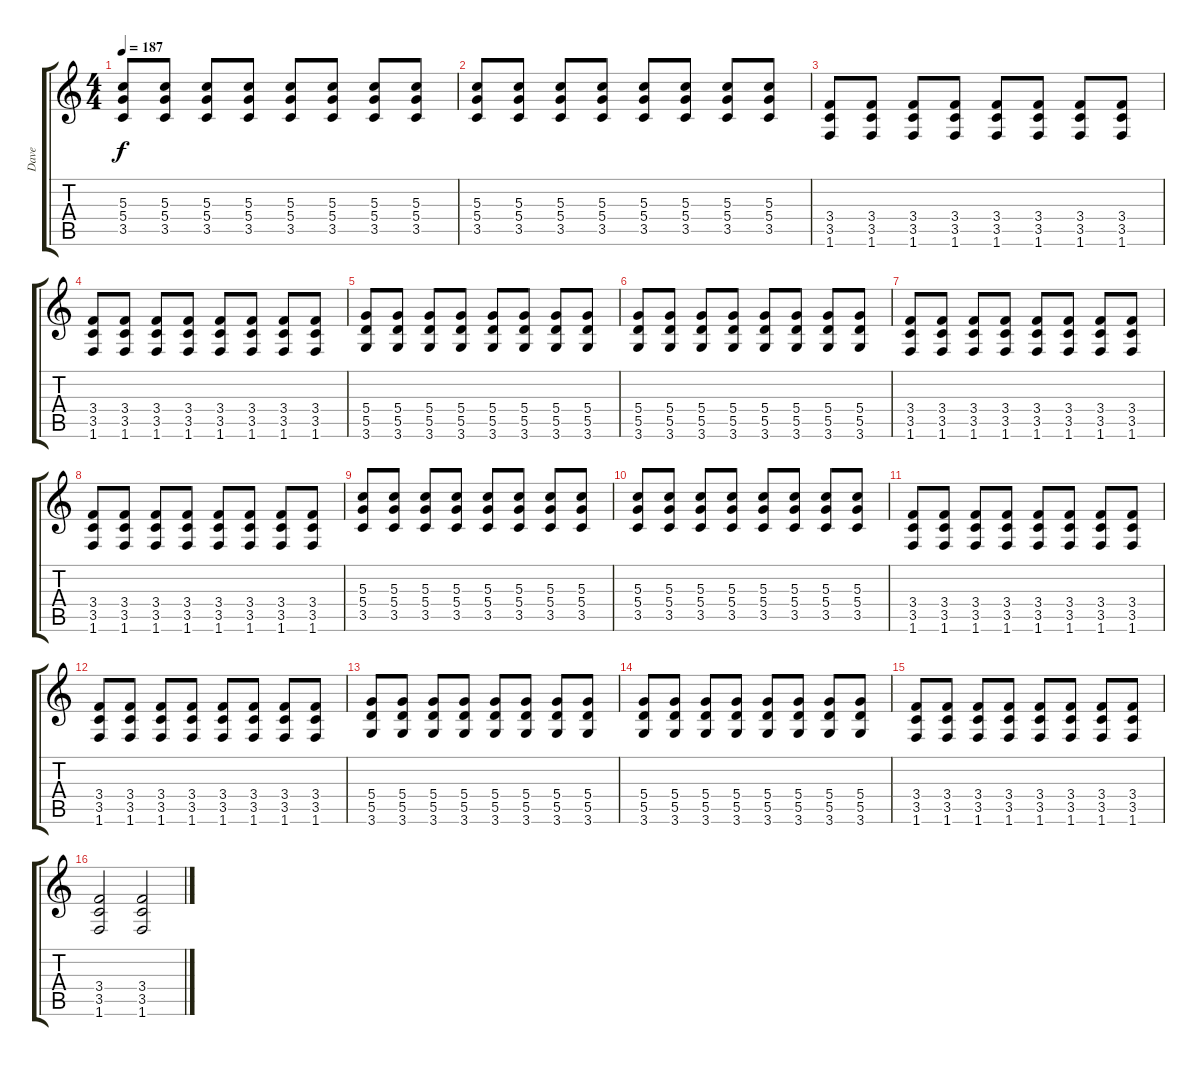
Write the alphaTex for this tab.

\track ("Dave" "Dave") {instrument distortionguitar}
\staff {score tabs}
\tuning (E4 B3 G3 D3 A2 E2) {hide}
\ts (4 4)
\tempo 187
\clef g2
\ks c
(5.3 5.4 3.5).8{dy f} (5.3 5.4 3.5).8 (5.3 5.4 3.5).8 (5.3 5.4 3.5).8 (5.3 5.4 3.5).8 (5.3 5.4 3.5).8 (5.3 5.4 3.5).8 (5.3 5.4 3.5).8 |
(5.3 5.4 3.5).8 (5.3 5.4 3.5).8 (5.3 5.4 3.5).8 (5.3 5.4 3.5).8 (5.3 5.4 3.5).8 (5.3 5.4 3.5).8 (5.3 5.4 3.5).8 (5.3 5.4 3.5).8 |
(3.4 3.5 1.6).8 (3.4 3.5 1.6).8 (3.4 3.5 1.6).8 (3.4 3.5 1.6).8 (3.4 3.5 1.6).8 (3.4 3.5 1.6).8 (3.4 3.5 1.6).8 (3.4 3.5 1.6).8 |
(3.4 3.5 1.6).8 (3.4 3.5 1.6).8 (3.4 3.5 1.6).8 (3.4 3.5 1.6).8 (3.4 3.5 1.6).8 (3.4 3.5 1.6).8 (3.4 3.5 1.6).8 (3.4 3.5 1.6).8 |
(5.4 5.5 3.6).8 (5.4 5.5 3.6).8 (5.4 5.5 3.6).8 (5.4 5.5 3.6).8 (5.4 5.5 3.6).8 (5.4 5.5 3.6).8 (5.4 5.5 3.6).8 (5.4 5.5 3.6).8 |
(5.4 5.5 3.6).8 (5.4 5.5 3.6).8 (5.4 5.5 3.6).8 (5.4 5.5 3.6).8 (5.4 5.5 3.6).8 (5.4 5.5 3.6).8 (5.4 5.5 3.6).8 (5.4 5.5 3.6).8 |
(3.4 3.5 1.6).8 (3.4 3.5 1.6).8 (3.4 3.5 1.6).8 (3.4 3.5 1.6).8 (3.4 3.5 1.6).8 (3.4 3.5 1.6).8 (3.4 3.5 1.6).8 (3.4 3.5 1.6).8 |
(3.4 3.5 1.6).8 (3.4 3.5 1.6).8 (3.4 3.5 1.6).8 (3.4 3.5 1.6).8 (3.4 3.5 1.6).8 (3.4 3.5 1.6).8 (3.4 3.5 1.6).8 (3.4 3.5 1.6).8 |
(5.3 5.4 3.5).8 (5.3 5.4 3.5).8 (5.3 5.4 3.5).8 (5.3 5.4 3.5).8 (5.3 5.4 3.5).8 (5.3 5.4 3.5).8 (5.3 5.4 3.5).8 (5.3 5.4 3.5).8 |
(5.3 5.4 3.5).8 (5.3 5.4 3.5).8 (5.3 5.4 3.5).8 (5.3 5.4 3.5).8 (5.3 5.4 3.5).8 (5.3 5.4 3.5).8 (5.3 5.4 3.5).8 (5.3 5.4 3.5).8 |
(3.4 3.5 1.6).8 (3.4 3.5 1.6).8 (3.4 3.5 1.6).8 (3.4 3.5 1.6).8 (3.4 3.5 1.6).8 (3.4 3.5 1.6).8 (3.4 3.5 1.6).8 (3.4 3.5 1.6).8 |
(3.4 3.5 1.6).8 (3.4 3.5 1.6).8 (3.4 3.5 1.6).8 (3.4 3.5 1.6).8 (3.4 3.5 1.6).8 (3.4 3.5 1.6).8 (3.4 3.5 1.6).8 (3.4 3.5 1.6).8 |
(5.4 5.5 3.6).8 (5.4 5.5 3.6).8 (5.4 5.5 3.6).8 (5.4 5.5 3.6).8 (5.4 5.5 3.6).8 (5.4 5.5 3.6).8 (5.4 5.5 3.6).8 (5.4 5.5 3.6).8 |
(5.4 5.5 3.6).8 (5.4 5.5 3.6).8 (5.4 5.5 3.6).8 (5.4 5.5 3.6).8 (5.4 5.5 3.6).8 (5.4 5.5 3.6).8 (5.4 5.5 3.6).8 (5.4 5.5 3.6).8 |
(3.4 3.5 1.6).8 (3.4 3.5 1.6).8 (3.4 3.5 1.6).8 (3.4 3.5 1.6).8 (3.4 3.5 1.6).8 (3.4 3.5 1.6).8 (3.4 3.5 1.6).8 (3.4 3.5 1.6).8 |
(3.4 3.5 1.6).2 (3.4 3.5 1.6).2
